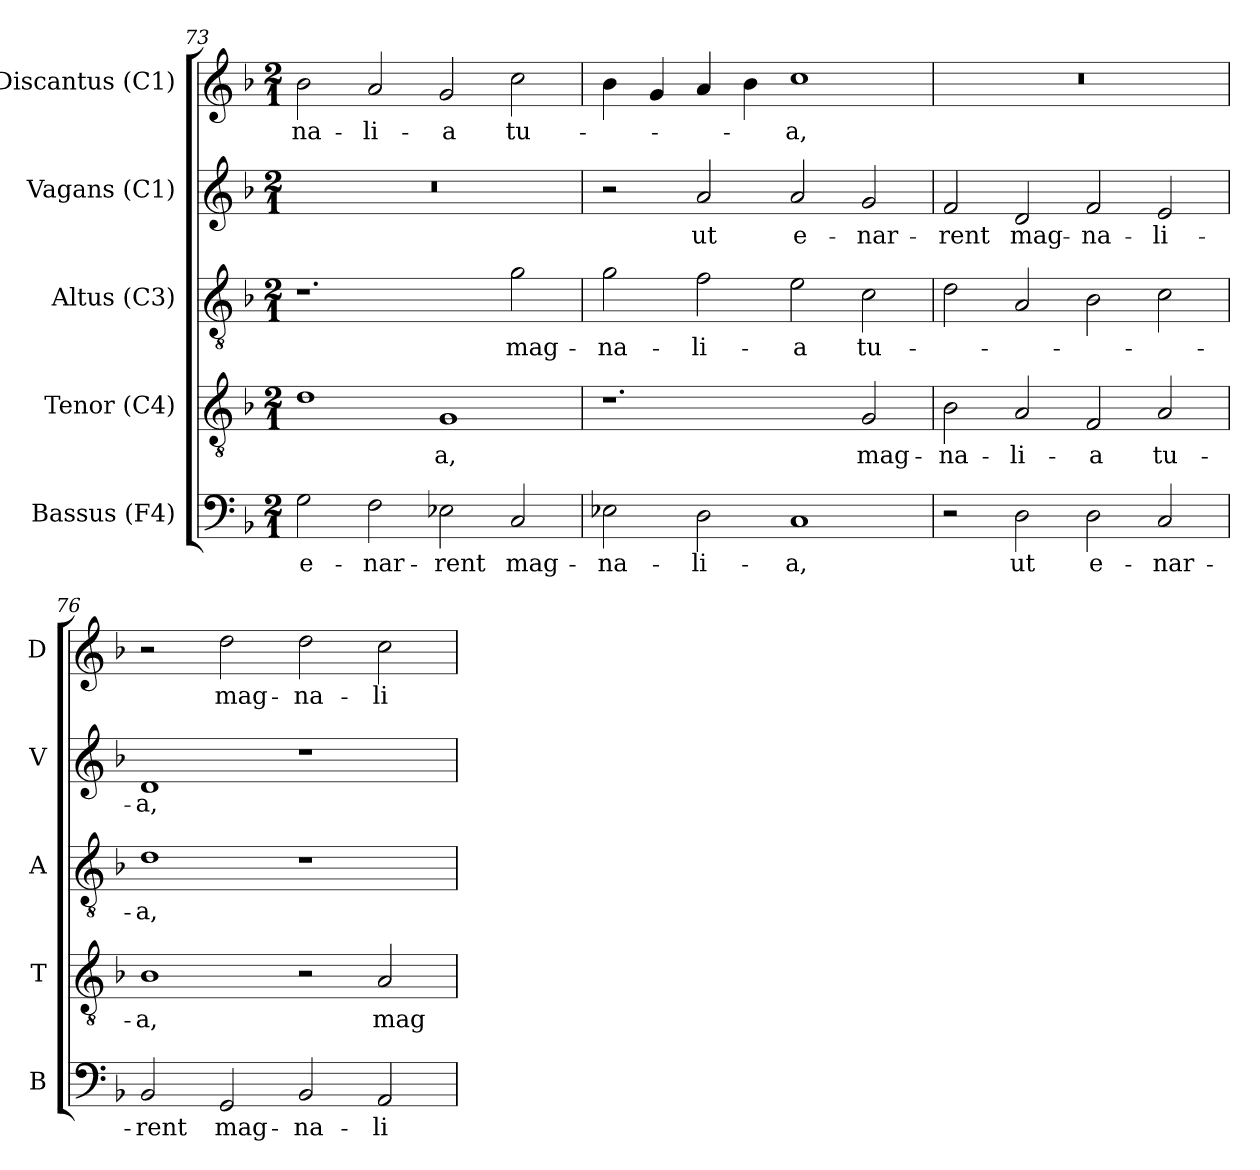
**kern	**text	**kern	**text	**kern	**text	**kern	**text	**kern	**text
*part5	*part5	*part4	*part4	*part3	*part3	*part2	*part2	*part1	*part1
*staff5	*staff5	*staff4	*staff4	*staff3	*staff3	*staff2	*staff2	*staff1	*staff1
*I"Bassus (F4)	*	*I"Tenor (C4)	*	*I"Altus (C3)	*	*I"Vagans (C1)	*	*I"Discantus (C1)	*
*I'B	*	*I'T	*	*I'A	*	*I'V	*	*I'D	*
*clefF4	*	*clefGv2	*	*clefGv2	*	*clefG2	*	*clefG2	*
*k[b-]	*	*k[b-]	*	*k[b-]	*	*k[b-]	*	*k[b-]	*
*F:	*	*F:	*	*F:	*	*F:	*	*F:	*
*M2/1	*	*M2/1	*	*M2/1	*	*M2/1	*	*M2/1	*
=73	=73	=73	=73	=73	=73	=73	=73	=73	=73
!	!LO:LY:b:color=#000000	!	!	!	!	!LO:N:vis=1	!	!	!
!	!	!	!	!	!	!	!	!	!LO:LY:b:color=#000000
2Gi\	e-	1di	.	1.r	.	0r	.	2b-i\	-na-
!	!LO:LY:b:color=#000000	!	!	!	!	!	!	!	!
!	!	!	!	!	!	!	!	!	!LO:LY:b:color=#000000
2Fi\	-nar-	.	.	.	.	.	.	2ai/	-li-
!	!LO:LY:b:color=#000000	!	!	!	!	!	!	!	!
!	!	!	!LO:LY:b:color=#000000	!	!	!	!	!	!
!	!	!	!	!	!	!	!	!	!LO:LY:b:color=#000000
2E-i\	-rent	1Gi	-a,	.	.	.	.	2gi/	-a
!	!LO:LY:b:color=#000000	!	!	!	!	!	!	!	!
!	!	!	!	!	!LO:LY:b:color=#000000	!	!	!	!
!	!	!	!	!	!	!	!	!	!LO:LY:b:color=#000000
2Ci/	mag-	.	.	2gi\	mag-	.	.	2cci\	tu-
=74	=74	=74	=74	=74	=74	=74	=74	=74	=74
!	!LO:LY:b:color=#000000	!	!	!	!	!	!	!	!
!	!	!	!	!	!LO:LY:b:color=#000000	!	!	!	!
2E-i\	-na-	1.r	.	2gi\	-na-	2r	.	4b-i\	.
.	.	.	.	.	.	.	.	4gi/	.
!	!LO:LY:b:color=#000000	!	!	!	!	!	!	!	!
!	!	!	!	!	!LO:LY:b:color=#000000	!	!	!	!
!	!	!	!	!	!	!	!LO:LY:b:color=#000000	!	!
2Di\	-li-	.	.	2fi\	-li-	2ai/	ut	4ai/	.
.	.	.	.	.	.	.	.	4b-i\	.
!	!LO:LY:b:color=#000000	!	!	!	!	!	!	!	!
!	!	!	!	!	!LO:LY:b:color=#000000	!	!	!	!
!	!	!	!	!	!	!	!LO:LY:b:color=#000000	!	!
!	!	!	!	!	!	!	!	!	!LO:LY:b:color=#000000
1Ci	-a,	.	.	2ei\	-a	2ai/	e-	1cci	-a,
!	!	!	!LO:LY:b:color=#000000	!	!	!	!	!	!
!	!	!	!	!	!LO:LY:b:color=#000000	!	!	!	!
!	!	!	!	!	!	!	!LO:LY:b:color=#000000	!	!
.	.	2Gi/	mag-	2ci\	tu-	2gi/	-nar-	.	.
=75	=75	=75	=75	=75	=75	=75	=75	=75	=75
!	!	!	!LO:LY:b:color=#000000	!	!	!	!	!	!
!	!	!	!	!	!	!	!LO:LY:b:color=#000000	!LO:N:vis=1	!
2r	.	2B-i\	-na-	2di\	.	2fi/	-rent	0r	.
!	!LO:LY:b:color=#000000	!	!	!	!	!	!	!	!
!	!	!	!LO:LY:b:color=#000000	!	!	!	!	!	!
!	!	!	!	!	!	!	!LO:LY:b:color=#000000	!	!
2Di\	ut	2Ai/	-li-	2Ai/	.	2di/	mag-	.	.
!	!LO:LY:b:color=#000000	!	!	!	!	!	!	!	!
!	!	!	!LO:LY:b:color=#000000	!	!	!	!	!	!
!	!	!	!	!	!	!	!LO:LY:b:color=#000000	!	!
2Di\	e-	2Fi/	-a	2B-i\	.	2fi/	-na-	.	.
!	!LO:LY:b:color=#000000	!	!	!	!	!	!	!	!
!	!	!	!LO:LY:b:color=#000000	!	!	!	!	!	!
!	!	!	!	!	!	!	!LO:LY:b:color=#000000	!	!
2Ci/	-nar-	2Ai/	tu-	2ci\	.	2ei/	-li-	.	.
!!LO:PB:g=z
=76	=76	=76	=76	=76	=76	=76	=76	=76	=76
!	!LO:LY:b:color=#000000	!	!	!	!	!	!	!	!
!	!	!	!LO:LY:b:color=#000000	!	!	!	!	!	!
!	!	!	!	!	!LO:LY:b:color=#000000	!	!	!	!
!	!	!	!	!	!	!	!LO:LY:b:color=#000000	!	!
2BB-i/	-rent	1B-i	-a,	1di	-a,	1di	-a,	2r	.
!	!LO:LY:b:color=#000000	!	!	!	!	!	!	!	!
!	!	!	!	!	!	!	!	!	!LO:LY:b:color=#000000
2GGi/	mag-	.	.	.	.	.	.	2ddi\	mag-
!	!LO:LY:b:color=#000000	!	!	!	!	!	!	!	!
!	!	!	!	!	!	!	!	!	!LO:LY:b:color=#000000
2BB-i/	-na-	2r	.	1r	.	1r	.	2ddi\	-na-
!	!LO:LY:b:color=#000000	!	!	!	!	!	!	!	!
!	!	!	!LO:LY:b:color=#000000	!	!	!	!	!	!
!	!	!	!	!	!	!	!	!	!LO:LY:b:color=#000000
2AAi/	-li-	2Ai/	mag-	.	.	.	.	2cci\	-li-
=	=	=	=	=	=	=	=	=	=
*-	*-	*-	*-	*-	*-	*-	*-	*-	*-
